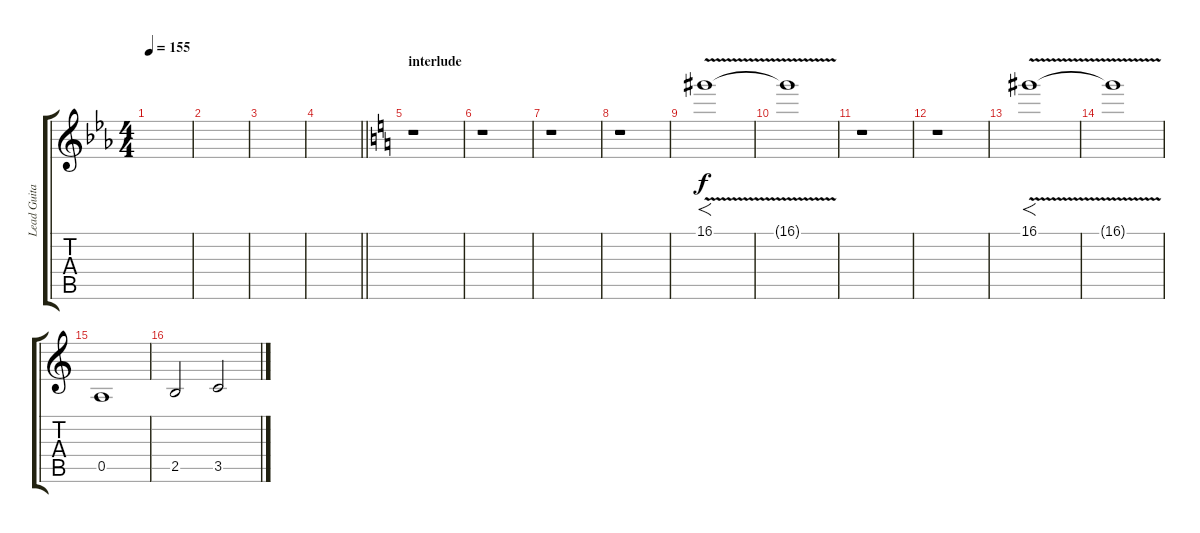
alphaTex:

\track ("Lead Guitar 2" "Lead Guita") {instrument overdrivenguitar}
\staff {score tabs}
\tuning (E4 B3 G3 D3 A2 E2) {hide}
\ts (4 4)
\tempo 155
\clef g2
\ks cminor
|
|
|
\barLineRight lightlight
|
\section ("" "interlude")
\ks aminor
r.1 |
r.1 |
r.1 |
r.1 |
16.1{v}.1{f} |
16.1{t}.1 |
r.1 |
r.1 |
16.1{v}.1{f} |
16.1{t}.1 |
0.5.1 |
2.5.2 3.5.2
